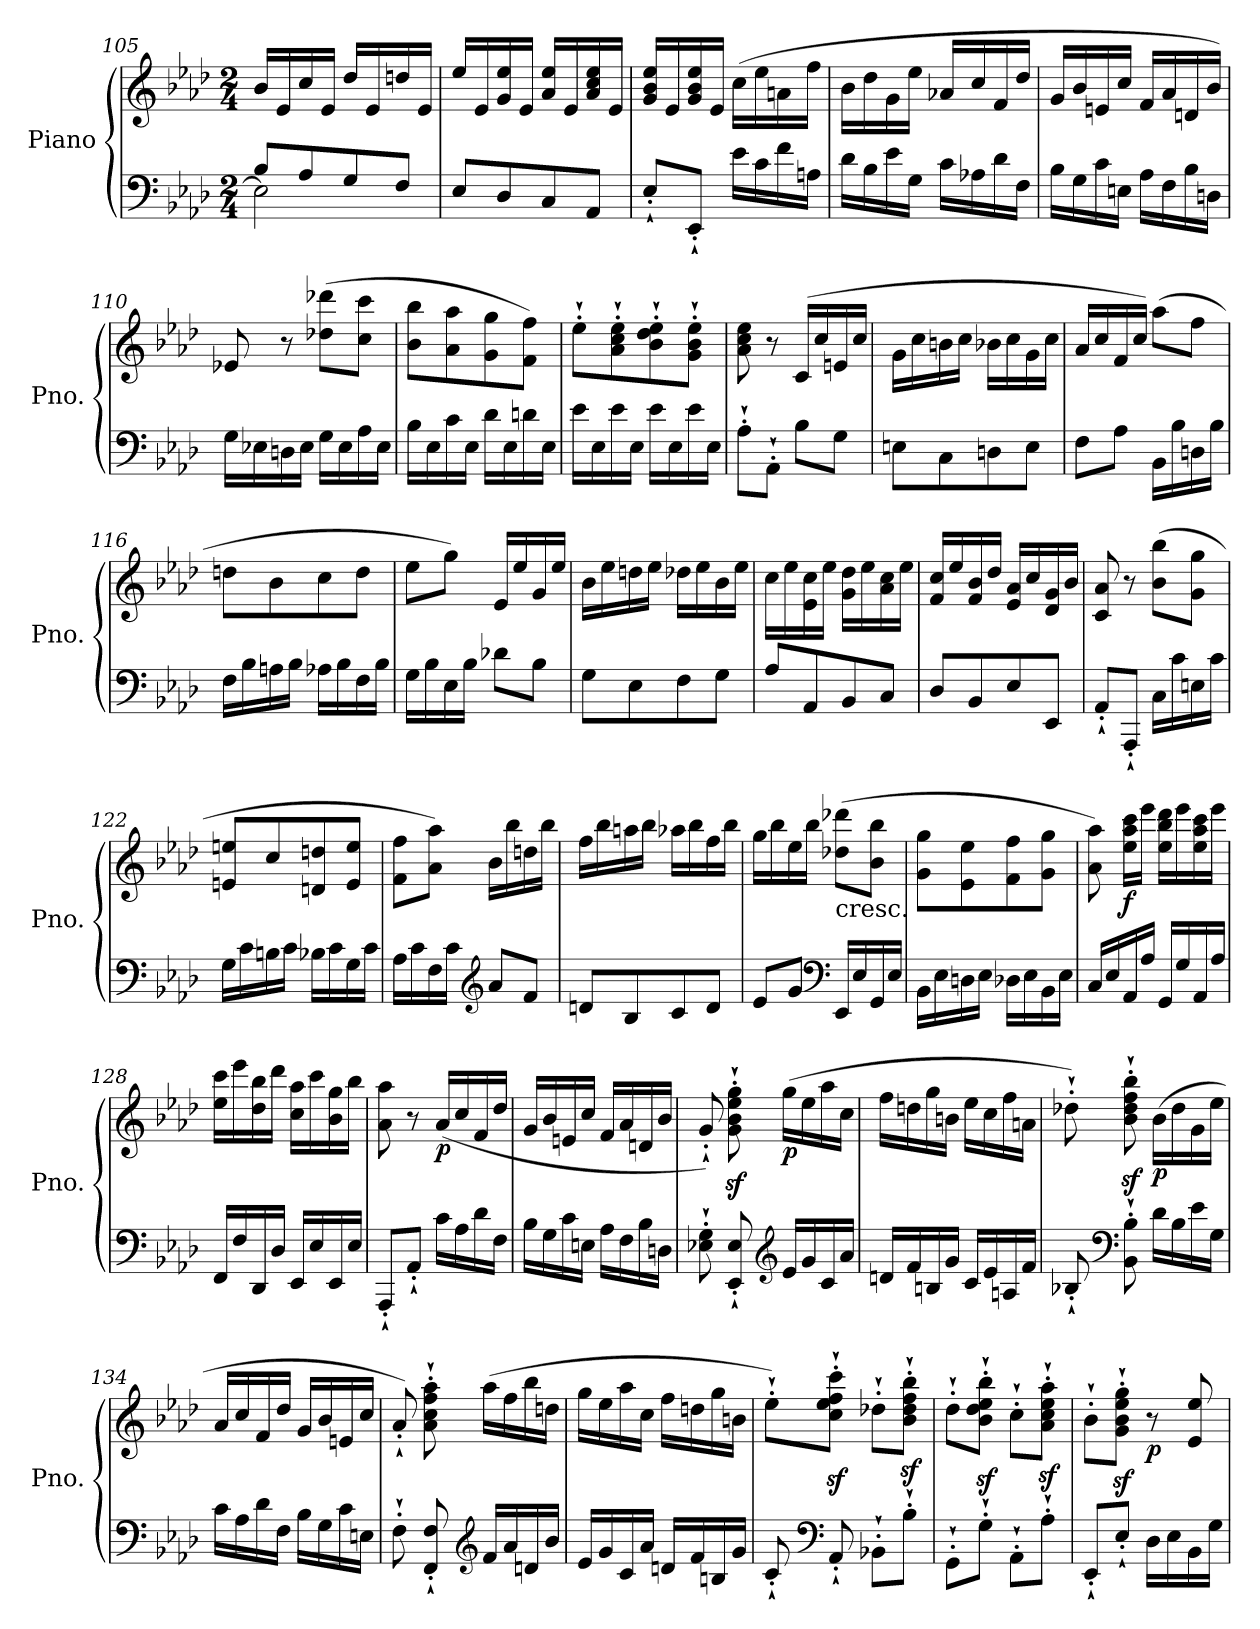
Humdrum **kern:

**kern	**kern	**dynam
*part1	*part1	*part1
*staff2	*staff1	*staff1/2
*I"Piano	*	*
*I'Pno.	*	*
!!LO:LB:g=z
*clefF4	*clefG2	*
*k[b-e-a-d-]	*k[b-e-a-d-]	*
*A-:	*A-:	*
*M2/4	*M2/4	*
=105	=105	=105
*^	*	*
8B-/L	2E-\]	16b-/LL	.
.	.	16e-/	.
8A-/	.	16cc/	.
.	.	16e-/JJ	.
8G/	.	16dd-/LL	.
.	.	16e-/	.
8F/J	.	16ddn/	.
.	.	16e-/JJ	.
*v	*v	*	*
=106	=106	=106
8E-/L	16ee-/LL	.
.	16e-/	.
8D-/	16g/ 16ee-/	.
.	16e-/JJ	.
8C/	16a-/ 16ee-/LL	.
.	16e-/	.
8AA-/J	16a-/ 16cc/ 16ee-/	.
.	16e-/JJ	.
=107	=107	=107
8E-`'/L	16g/ 16b-/ 16ee-/LL	.
.	16e-/	.
8EE-`'/J	16g/ 16b-/ 16ee-/	.
.	16e-/JJ	.
16e-\LL	(16cc\LL	.
16c\	16ee-\	.
16f\	16an\	.
16An\JJ	16ff\JJ	.
=108	=108	=108
16d-\LL	16b-\LL	.
16B-\	16dd-\	.
16e-\	16g\	.
16G\JJ	16ee-\JJ	.
16c\LL	16a-X/LL	.
16A-X\	16cc/	.
16d-\	16f/	.
16F\JJ	16dd-/JJ	.
!!LO:LB:g=z
=109	=109	=109
16B-\LL	16g/LL	.
16G\	16b-/	.
16c\	16en/	.
16En\JJ	16cc/JJ	.
16A-\LL	16f/LL	.
16F\	16a-/	.
16B-\	16dn/	.
16Dn\JJ	16b-/JJ)	.
=110	=110	=110
16G\LL	8e-X/	.
16E-X\	.	.
16Dn\	8r	.
16E-\JJ	.	.
16G\LL	(8dd-X\ 8ddd-X\L	.
16E-\	.	.
16A-\	8cc\ 8ccc\J	.
16E-\JJ	.	.
=111	=111	=111
16B-\LL	8b-\ 8bb-\L	.
16E-\	.	.
16c\	8a-\ 8aa-\	.
16E-\JJ	.	.
16d-\LL	8g\ 8gg\	.
16E-\	.	.
16dn\	8f\ 8ff\J)	.
16E-\JJ	.	.
=112	=112	=112
16e-\LL	8ee-`'\L	.
16E-\	.	.
16e-\	8a-\`' 8cc\`' 8ee-\`'	.
16E-\JJ	.	.
16e-\LL	8b-\`' 8dd-\`' 8ee-\`'	.
16E-\	.	.
16e-\	8g\`' 8b-\`' 8ee-\`'J	.
16E-\JJ	.	.
!!LO:LB:g=z
=113	=113	=113
8A-`'\L	8a-\ 8cc\ 8ee-\	.
8AA-`'\J	8r	.
8B-\L	(16c/LL	.
.	16cc/	.
8G\J	16en/	.
.	16cc/JJ	.
=114	=114	=114
8En\L	16g\LL	.
.	16cc\	.
8C\	16bn\	.
.	16cc\JJ	.
8Dn\	16b-X\LL	.
.	16cc\	.
8E\J	16g\	.
.	16cc\JJ	.
=115	=115	=115
8F\L	16a-/LL	.
.	16cc/	.
8A-\J	16f/	.
.	16cc/JJ)	.
16BB-\LL	(8aa-\L	.
16B-\	.	.
16Dn\	8ff\J	.
16B-\JJ	.	.
=116	=116	=116
16F\LL	8ddn\L	.
16B-\	.	.
16An\	8b-\	.
16B-\JJ	.	.
16A-X\LL	8cc\	.
16B-\	.	.
16F\	8dd\J	.
16B-\JJ	.	.
!!LO:LB:g=z
=117	=117	=117
16G\LL	8ee-\L	.
16B-\	.	.
16E-\	8gg\J)	.
16B-\JJ	.	.
8d-X\L	16e-/LL	.
.	16ee-/	.
8B-\J	16g/	.
.	16ee-/JJ	.
=118	=118	=118
8G\L	16b-\LL	.
.	16ee-\	.
8E-\	16ddn\	.
.	16ee-\JJ	.
8F\	16dd-X\LL	.
.	16ee-\	.
8G\J	16b-\	.
.	16ee-\JJ	.
=119	=119	=119
8A-/L	16cc\LL	.
.	16ee-\	.
8AA-/	16e-\ 16cc\	.
.	16ee-\JJ	.
8BB-/	16g\ 16dd-\LL	.
.	16ee-\	.
8C/J	16a-\ 16cc\	.
.	16ee-\JJ	.
=120	=120	=120
8D-/L	16f/ 16cc/LL	.
.	16ee-/	.
8BB-/	16f/ 16b-/	.
.	16dd-/JJ	.
8E-/	16e-/ 16a-/LL	.
.	16cc/	.
8EE-/J	16d-/ 16g/	.
.	16b-/JJ	.
!!LO:PB:g=z
=121	=121	=121
8AA-`'/L	8c/ 8a-/	.
8AAA-`'/J	8r	.
16C\LL	(8b-\ 8bb-\L	.
16c\	.	.
16En\	8g\ 8gg\J	.
16c\JJ	.	.
=122	=122	=122
16G\LL	8en/ 8een/L	.
16c\	.	.
16Bn\	8cc/	.
16c\JJ	.	.
16B-X\LL	8dn/ 8ddn/	.
16c\	.	.
16G\	8e/ 8ee/J	.
16c\JJ	.	.
=123	=123	=123
16A-\LL	8f\ 8ff\L	.
16c\	.	.
16F\	8a-\ 8aa-\J)	.
16c\JJ	.	.
*clefG2	*	*
8a-/L	16b-\LL	.
.	16bb-\	.
8f/J	16ddn\	.
.	16bb-\JJ	.
=124	=124	=124
8dn/L	16ff\LL	.
.	16bb-\	.
8B-/	16aan\	.
.	16bb-\JJ	.
8c/	16aa-X\LL	.
.	16bb-\	.
8d/J	16ff\	.
.	16bb-\JJ	.
!!LO:LB:g=z
=125	=125	=125
8e-/L	16gg\LL	.
.	16bb-\	.
8g/J	16ee-\	.
.	16bb-\JJ	.
*clefF4	*	*
!	!LO:TX:b:t=cresc.	!
16EE-/LL	(8dd-X\ 8ddd-X\L	.
16E-/	.	.
16GG/	8b-\ 8bb-\J	.
16E-/JJ	.	.
=126	=126	=126
16BB-\LL	8g\ 8gg\L	.
16E-\	.	.
16Dn\	8e-\ 8ee-\	.
16E-\JJ	.	.
16D-X\LL	8f\ 8ff\	.
16E-\	.	.
16BB-\	8g\ 8gg\J	.
16E-\JJ	.	.
=127	=127	=127
16C/LL	8a-\ 8aa-\)	.
16E-/	.	.
!	!	!LO:DY:b
16AA-/	16ee-\ 16aa-\ 16ccc\LL	f
16A-/JJ	16eee-\JJ	.
16GG/LL	16ee-\ 16bb-\ 16ddd-\LL	.
16G/	16eee-\	.
16AA-/	16ee-\ 16aa-\ 16ccc\	.
16A-/JJ	16eee-\JJ	.
=128	=128	=128
16FF/LL	16ee-\ 16ccc\LL	.
16F/	16eee-\	.
16DD-/	16dd-\ 16bb-\	.
16D-/JJ	16ddd-\JJ	.
16EE-/LL	16cc\ 16aa-\LL	.
16E-/	16ccc\	.
16EE-/	16b-\ 16gg\	.
16E-/JJ	16bb-\JJ	.
!!LO:LB:g=z
=129	=129	=129
8AAA-`'/L	8a-\ 8aa-\	.
8AA-`'/J	8r	.
!	!	!LO:DY:b
16c\LL	(16a-/LL	p
16A-\	16cc/	.
16d-\	16f/	.
16F\JJ	16dd-/JJ	.
=130	=130	=130
16B-\LL	16g/LL	.
16G\	16b-/	.
16c\	16en/	.
16En\JJ	16cc/JJ	.
16A-\LL	16f/LL	.
16F\	16a-/	.
16B-\	16dn/	.
16Dn\JJ	16b-/JJ	.
=131	=131	=131
8E-X\`' 8G\`'	8g`'/)	.
8EE-/`' 8E-/`'	8g\z<`' 8b-\z<`' 8ee-\z<`' 8gg\z<`'	.
*clefG2	*	*
!	!	!LO:DY:b
16e-/LL	(16gg\LL	p
16g/	16ee-\	.
16c/	16aa-\	.
16a-/JJ	16cc\JJ	.
=132	=132	=132
16dn/LL	16ff\LL	.
16f/	16ddn\	.
16Bn/	16gg\	.
16g/JJ	16bn\JJ	.
16c/LL	16ee-\LL	.
16e-/	16cc\	.
16An/	16ff\	.
16f/JJ	16an\JJ	.
!!LO:LB:g=z
=133	=133	=133
8B-X`'/	8dd-X`'\)	.
*clefF4	*	*
8BB-\'` 8B-\'`	8b-\z<`' 8dd-\z<`' 8ff\z<`' 8bb-\z<`'	.
!	!	!LO:DY:b
16d-\LL	(16b-\LL	p
16B-\	16dd-\	.
16e-\	16g\	.
16G\JJ	16ee-\JJ	.
=134	=134	=134
16c\LL	16a-/LL	.
16A-\	16cc/	.
16d-\	16f/	.
16F\JJ	16dd-/JJ	.
16B-\LL	16g/LL	.
16G\	16b-/	.
16c\	16en/	.
16En\JJ	16cc/JJ	.
=135	=135	=135
8F`'\	8a-`'/)	.
8FF/`' 8F/`'	8a-\`' 8cc\`' 8ff\`' 8aa-\`'	.
*clefG2	*	*
16f/LL	(16aa-\LL	.
16a-/	16ff\	.
16dn/	16bb-\	.
16b-/JJ	16ddn\JJ	.
=136	=136	=136
16e-/LL	16gg\LL	.
16g/	16ee-\	.
16c/	16aa-\	.
16a-/JJ	16cc\JJ	.
16dn/LL	16ff\LL	.
16f/	16ddn\	.
16Bn/	16gg\	.
16g/JJ	16bn\JJ	.
!!LO:LB:g=z
=137	=137	=137
8c`'/	8ee-`'\L)	.
*clefF4	*	*
8AA-`'/	8cc\z<`' 8ee-\z<`' 8ff\z<`' 8ccc\z<`'J	.
8BB-X`'\L	8dd-X`'\L	.
8B-`'\J	8b-\z<`' 8dd-\z<`' 8ff\z<`' 8bb-\z<`'J	.
=138	=138	=138
8GG`'\L	8dd-`'\L	.
8G`'\J	8b-\z<`' 8dd-\z<`' 8ee-\z<`' 8bb-\z<`'J	.
8AA-`'\L	8cc`'\L	.
8A-`'\J	8a-\z<`' 8cc\z<`' 8ee-\z<`' 8aa-\z<`'J	.
=139	=139	=139
8EE-`'/L	8b-`'\L	.
8E-`'/J	8g\z<`' 8b-\z<`' 8ee-\z<`' 8gg\z<`'J	.
!	!	!LO:DY:b
16D-\LL	8r	p
16E-\	.	.
16BB-\	8e-/ 8ee-/	.
16G\JJ	.	.
=	=	=
*-	*-	*-
